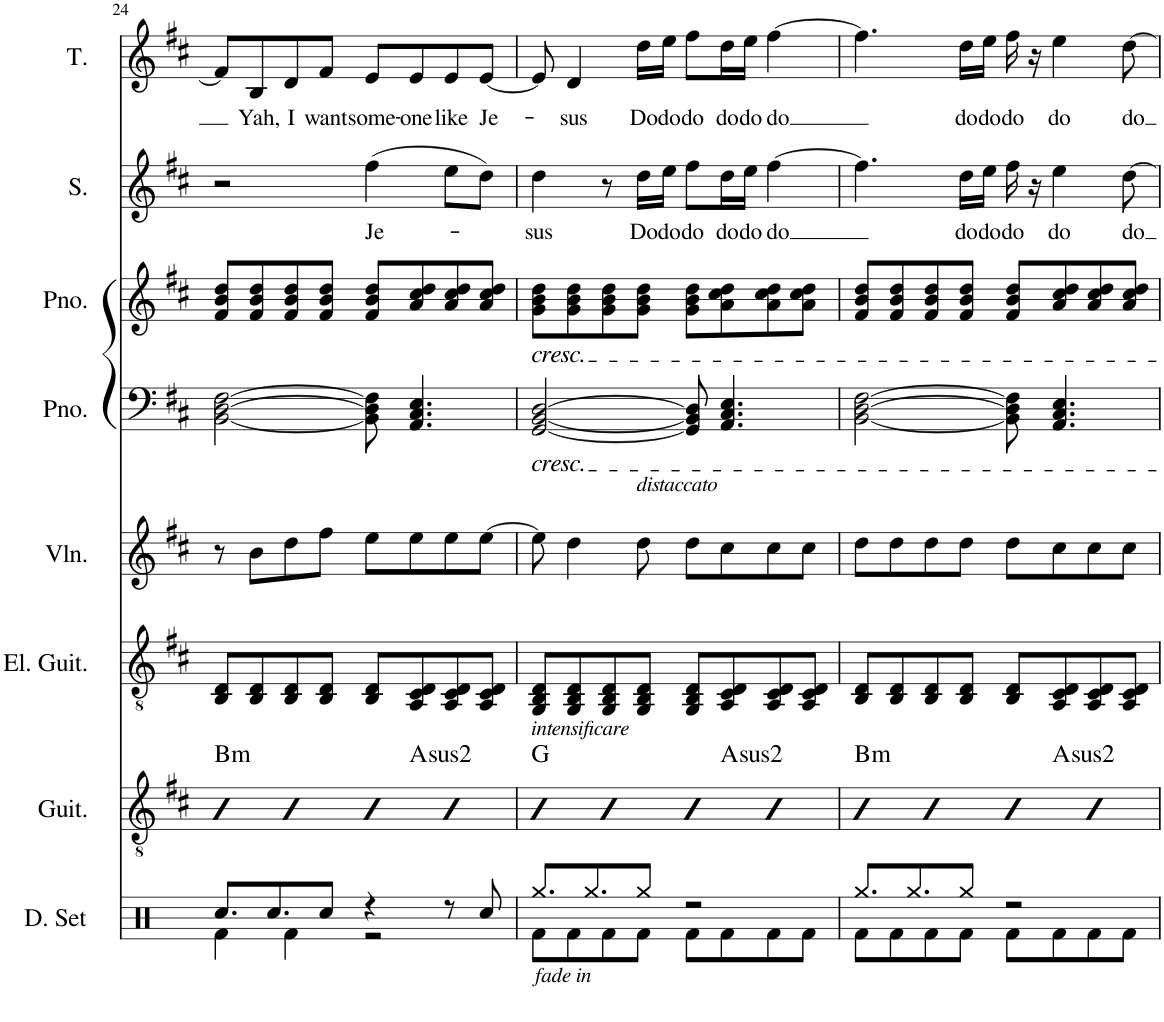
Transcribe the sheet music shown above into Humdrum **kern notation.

**kern	**kern	**harte	**kern	**kern	**kern	**kern	**kern	**text	**kern	**text
*part8	*part7	*part7	*part6	*part5	*part4	*part3	*part2	*part2	*part1	*part1
*staff8	*staff7	*	*staff6	*staff5	*staff4	*staff3	*staff2	*staff2	*staff1	*staff1
*I"Drumset	*I"Acoustic Guitar	*	*I"Electric Guitar	*I"Violin	*I"53Piano	*I"Piano	*I"Soprano	*	*I"Tenor	*
*I'D. Set	*I'Guit.	*	*I'El. Guit.	*I'Vln.	*I'Pno.	*I'Pno.	*I'S.	*	*I'T.	*
!!LO:PB:g=z
*clefX	*clefGv2	*	*clefGv2	*clefG2	*clefF4	*clefX	*clefG2	*	*clefG2	*
*k[]	*k[f#c#]	*	*k[f#c#]	*k[f#c#]	*k[f#c#]	*k[f#c#]	*k[f#c#]	*	*k[f#c#]	*
*M4/4	*M4/4	*	*M4/4	*M4/4	*M4/4	*M4/4	*M4/4	*	*M4/4	*
=24	=24	=24	=24	=24	=24	=24	=24	=24	=24	=24
*^	*	*	*	*	*	*	*	*	*	*
!	!	!	!LO:H:kt=m	!	!	!	!	!	!	!	!
*	*	*^	*	*	*	*	*	*	*	*	*
8.Rcc/L	4Rf\	4B	2ryy	B:min	8BB/ 8D/L	8r	[2BB\ [2D\ [2F#\	8f#/ 8b/ 8dd/L	2r	.	8f#/L]	.
!	!	!	!	!	!	!	!	!	!	!	!	!LO:LY:b
.	.	.	.	.	8BB/ 8D/	8b\L	.	8f#/ 8b/ 8dd/	.	.	8B/	Yah,
8.Rcc/	.	.	.	.	.	.	.	.	.	.	.	.
!	!	!	!	!	!	!	!	!	!	!	!	!LO:LY:b
.	4Rf\	4B	.	.	8BB/ 8D/	8dd\	.	8f#/ 8b/ 8dd/	.	.	8d/	I
!	!	!	!	!	!	!	!	!	!	!	!	!LO:LY:b
8Rcc/J	.	.	.	.	8BB/ 8D/J	8ff#\J	.	8f#/ 8b/ 8dd/J	.	.	8f#/J	want
!	!	!	!	!	!	!	!	!	!	!LO:LY:b	!	!LO:LY:b
4r	2r	4B	8ryy	.	8BB/ 8D/L	8ee\L	8BB\] 8D\] 8F#\]	8f#/ 8b/ 8dd/L	(4ff#\	Je-	8e/L	some-
!	!	!	!	!LO:H:kt=2	!	!	!	!	!	!	!	!LO:LY:b
.	.	.	4.ryy	A:(1,2,5)	8AA/ 8C#/ 8D/	8ee\	4.AA/ 4.C#/ 4.E/	8a/ 8cc#/ 8dd/	.	.	8e/	-one
!	!	!	!	!	!	!	!	!	!	!	!	!LO:LY:b
8r	.	4B	.	.	8AA/ 8C#/ 8D/	8ee\	.	8a/ 8cc#/ 8dd/	8ee\L	.	8e/	like
!	!	!	!	!	!	!	!	!	!	!	!	!LO:LY:b
8Rcc/	.	.	.	.	8AA/ 8C#/ 8D/J	[8ee\J	.	8a/ 8cc#/ 8dd/J	8dd\J)	.	[8e/J	Je-
=25	=25	=25	=25	=25	=25	=25	=25	=25	=25	=25	=25	=25
!	!	!	!	!	!	!	!	!LO:TX:b:i:t=cresc.	!	!	!	!
!	!	!	!	!	!	!	!LO:TX:b:i:t=cresc.	!	!	!	!	!
!	!	!LO:TX:a:i:t=intensificare	!	!	!	!	!	!	!	!	!	!
!LO:TX:b:i:t=fade in	!	!	!	!	!	!	!	!	!	!	!	!
!	!	!	!	!	!	!	!	!	!	!LO:LY:b	!	!
8.Rgg/L	8Rf\L	4B	2ryy	G:maj	8GG/ 8BB/ 8D/L	8ee\]	[2GG/ [2BB/ [2D/	8g\ 8b\ 8dd\L	4dd\	-sus	8e/]	.
!	!	!	!	!	!	!	!	!	!	!	!	!LO:LY:b
.	8Rf\	.	.	.	8GG/ 8BB/ 8D/	4dd\	.	8g\ 8b\ 8dd\	.	.	4d/	-sus
8.Rgg/	.	.	.	.	.	.	.	.	.	.	.	.
.	8Rf\	4B	.	.	8GG/ 8BB/ 8D/	.	.	8g\ 8b\ 8dd\	8r	.	.	.
!	!	!	!	!	!	!LO:TX:a:i:t=distaccato	!	!	!	!	!	!
!	!	!	!	!	!	!	!	!	!	!LO:LY:b	!	!LO:LY:b
8Rgg/J	8Rf\J	.	.	.	8GG/ 8BB/ 8D/J	8dd\	.	8g\ 8b\ 8dd\J	16dd\LL	Do	16dd\LL	Do
!	!	!	!	!	!	!	!	!	!	!LO:LY:b	!	!LO:LY:b
.	.	.	.	.	.	.	.	.	16ee\JJ	do	16ee\JJ	do
!	!	!	!	!	!	!	!	!	!	!LO:LY:b	!	!LO:LY:b
2r	8Rf\L	4B	8ryy	.	8GG/ 8BB/ 8D/L	8dd\L	8GG/] 8BB/] 8D/]	8g\ 8b\ 8dd\L	8ff#\L	do	8ff#\L	do
!	!	!	!	!LO:H:kt=2	!	!	!	!	!	!LO:LY:b	!	!LO:LY:b
.	8Rf\	.	4.ryy	A:(1,2,5)	8AA/ 8C#/ 8D/	8cc#\	4.AA/ 4.C#/ 4.E/	8a\ 8cc#\ 8dd\	16dd\L	do	16dd\L	do
!	!	!	!	!	!	!	!	!	!	!LO:LY:b	!	!LO:LY:b
.	.	.	.	.	.	.	.	.	16ee\JJ	do	16ee\JJ	do
!	!	!	!	!	!	!	!	!	!	!LO:LY:b	!	!LO:LY:b
.	8Rf\	4B	.	.	8AA/ 8C#/ 8D/	8cc#\	.	8a\ 8cc#\ 8dd\	[4ff#\	do	[4ff#\	do
.	8Rf\J	.	.	.	8AA/ 8C#/ 8D/J	8cc#\J	.	8a\ 8cc#\ 8dd\J	.	.	.	.
=26	=26	=26	=26	=26	=26	=26	=26	=26	=26	=26	=26	=26
!	!	!	!	!LO:H:kt=m	!	!	!	!	!	!	!	!
8.Rgg/L	8Rf\L	4B	2ryy	B:min	8BB/ 8D/L	8dd\L	[2BB\ [2D\ [2F#\	8f#/ 8b/ 8dd/L	4.ff#\]	.	4.ff#\]	.
.	8Rf\	.	.	.	8BB/ 8D/	8dd\	.	8f#/ 8b/ 8dd/	.	.	.	.
8.Rgg/	.	.	.	.	.	.	.	.	.	.	.	.
.	8Rf\	4B	.	.	8BB/ 8D/	8dd\	.	8f#/ 8b/ 8dd/	.	.	.	.
!	!	!	!	!	!	!	!	!	!	!LO:LY:b	!	!LO:LY:b
8Rgg/J	8Rf\J	.	.	.	8BB/ 8D/J	8dd\J	.	8f#/ 8b/ 8dd/J	16dd\LL	do	16dd\LL	do
!	!	!	!	!	!	!	!	!	!	!LO:LY:b	!	!LO:LY:b
.	.	.	.	.	.	.	.	.	16ee\JJ	do	16ee\JJ	do
!	!	!	!	!	!	!	!	!	!	!LO:LY:b	!	!LO:LY:b
2r	8Rf\L	4B	8ryy	.	8BB/ 8D/L	8dd\L	8BB\] 8D\] 8F#\]	8f#/ 8b/ 8dd/L	16ff#\	do	16ff#\	do
.	.	.	.	.	.	.	.	.	16r	.	16r	.
!	!	!	!	!LO:H:kt=2	!	!	!	!	!	!LO:LY:b	!	!LO:LY:b
.	8Rf\	.	4.ryy	A:(1,2,5)	8AA/ 8C#/ 8D/	8cc#\	4.AA/ 4.C#/ 4.E/	8a/ 8cc#/ 8dd/	4ee\	do	4ee\	do
.	8Rf\	4B	.	.	8AA/ 8C#/ 8D/	8cc#\	.	8a/ 8cc#/ 8dd/	.	.	.	.
!	!	!	!	!	!	!	!	!	!	!LO:LY:b	!	!LO:LY:b
.	8Rf\J	.	.	.	8AA/ 8C#/ 8D/J	8cc#\J	.	8a/ 8cc#/ 8dd/J	[8dd\	do	[8dd\	do
*v	*v	*	*	*	*	*	*	*	*	*	*	*
*	*v	*v	*	*	*	*	*	*	*	*	*
=	=	=	=	=	=	=	=	=	=	=
*-	*-	*-	*-	*-	*-	*-	*-	*-	*-	*-
